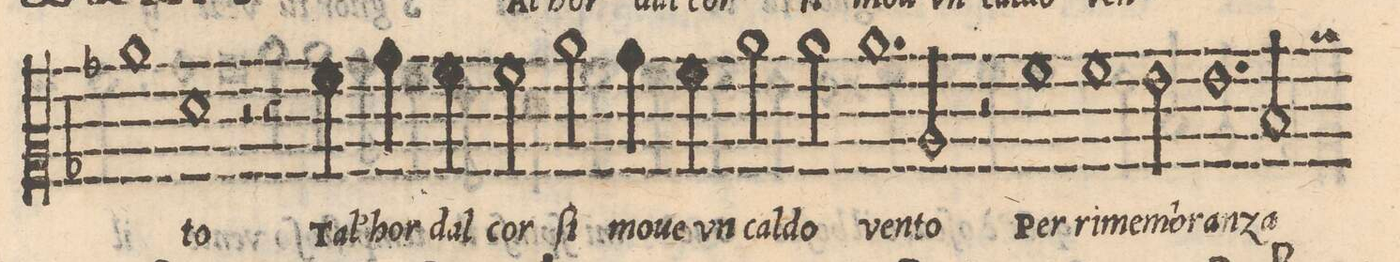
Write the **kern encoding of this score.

**kern	**text
*I"ALTO	*
*clefC2	*
*k[b-]	*
*met(c)	*
*M2/1	*
1cc\	.
=6-	=6-
1f\	-to
2r	.
4r	.
4a\	Tal'
=7-	=7-
4b-\	hor
4a\	dal
2a\	cor
2cc\	ſi
4b-\	mo-
4a\	-ue_vn
=8-	=8-
2cc\	cal-
2cc\	-do
1.cc\	ven-
=9-	=9-
2c/	-to
2r	.
1a\	Per
=10-	=10-
1a\	ri-
2g\	-mem-
=11-	=11-
1.g\	-bran-
2d/	-za
=12-	=12-
*-	*-
